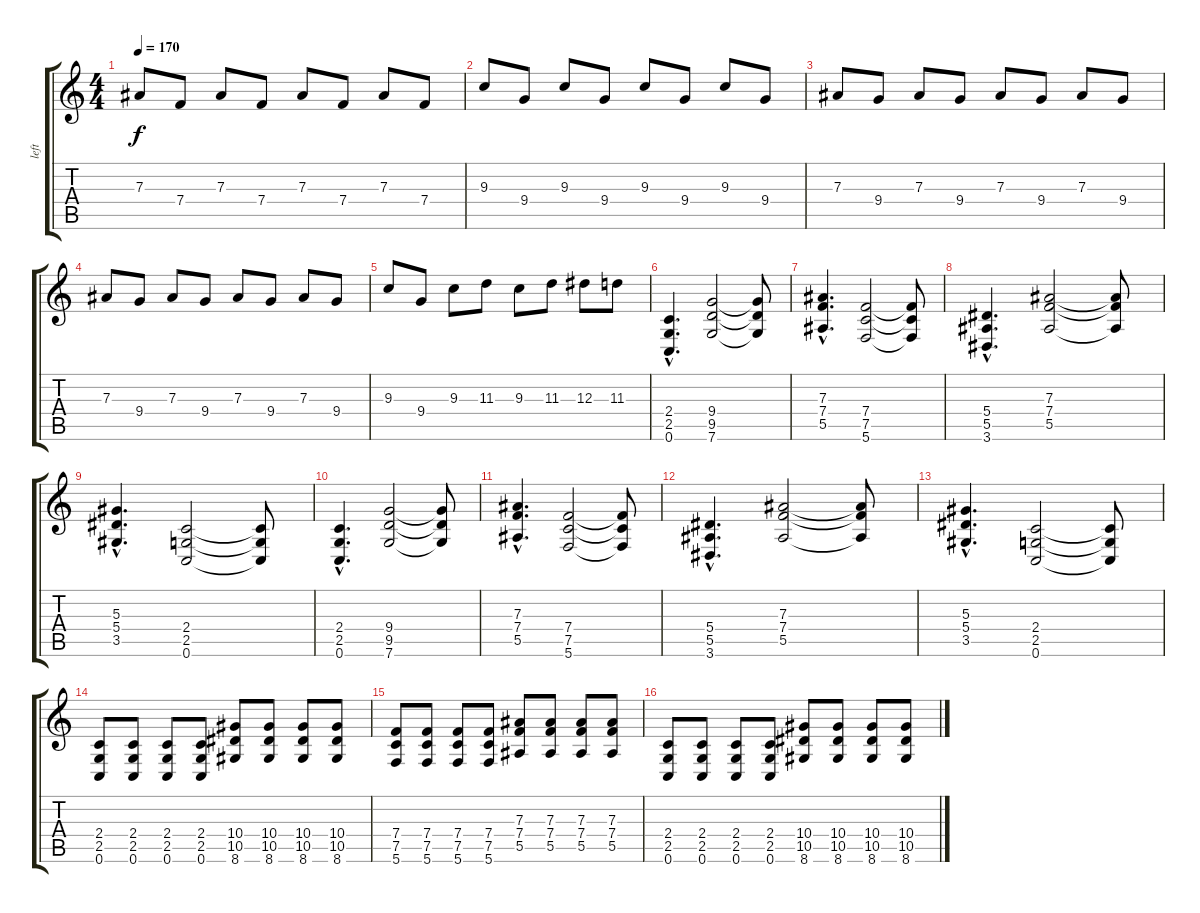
\track ("left" "left") {instrument distortionguitar}
\staff {score tabs}
\tuning (C4 G3 Eb3 Bb2 F2 C2) {hide}
\ts (4 4)
\tempo 170
\clef g2
\ks c
7.3.8{dy f} 7.4.8 7.3.8 7.4.8 7.3.8 7.4.8 7.3.8 7.4.8 |
9.3.8 9.4.8 9.3.8 9.4.8 9.3.8 9.4.8 9.3.8 9.4.8 |
7.3.8 9.4.8 7.3.8 9.4.8 7.3.8 9.4.8 7.3.8 9.4.8 |
7.3.8 9.4.8 7.3.8 9.4.8 7.3.8 9.4.8 7.3.8 9.4.8 |
9.3.8 9.4.8 9.3.8 11.3.8 9.3.8 11.3.8 12.3.8 11.3.8 |
(2.4{hac} 2.5{hac} 0.6{hac}).4{d} (9.4 9.5 7.6).2 (9.4{t} 9.5{t} 7.6{t}).8 |
(7.3{hac} 7.4{hac} 5.5{hac}).4{d} (7.4 7.5 5.6).2 (7.4{t} 7.5{t} 5.6{t}).8 |
(5.4{hac} 5.5{hac} 3.6{hac}).4{d} (7.3 7.4 5.5).2 (7.3{t} 7.4{t} 5.5{t}).8 |
(5.3{hac} 5.4{hac} 3.5{hac}).4{d} (2.4 2.5 0.6).2 (2.4{t} 2.5{t} 0.6{t}).8 |
(2.4{hac} 2.5{hac} 0.6{hac}).4{d} (9.4 9.5 7.6).2 (9.4{t} 9.5{t} 7.6{t}).8 |
(7.3{hac} 7.4{hac} 5.5{hac}).4{d} (7.4 7.5 5.6).2 (7.4{t} 7.5{t} 5.6{t}).8 |
(5.4{hac} 5.5{hac} 3.6{hac}).4{d} (7.3 7.4 5.5).2 (7.3{t} 7.4{t} 5.5{t}).8 |
(5.3{hac} 5.4{hac} 3.5{hac}).4{d} (2.4 2.5 0.6).2 (2.4{t} 2.5{t} 0.6{t}).8 |
(2.4 2.5 0.6).8 (2.4 2.5 0.6).8 (2.4 2.5 0.6).8 (2.4 2.5 0.6).8 (10.4 10.5 8.6).8 (10.4 10.5 8.6).8 (10.4 10.5 8.6).8 (10.4 10.5 8.6).8 |
(7.4 7.5 5.6).8 (7.4 7.5 5.6).8 (7.4 7.5 5.6).8 (7.4 7.5 5.6).8 (7.3 7.4 5.5).8 (7.3 7.4 5.5).8 (7.3 7.4 5.5).8 (7.3 7.4 5.5).8 |
(2.4 2.5 0.6).8 (2.4 2.5 0.6).8 (2.4 2.5 0.6).8 (2.4 2.5 0.6).8 (10.4 10.5 8.6).8 (10.4 10.5 8.6).8 (10.4 10.5 8.6).8 (10.4 10.5 8.6).8
